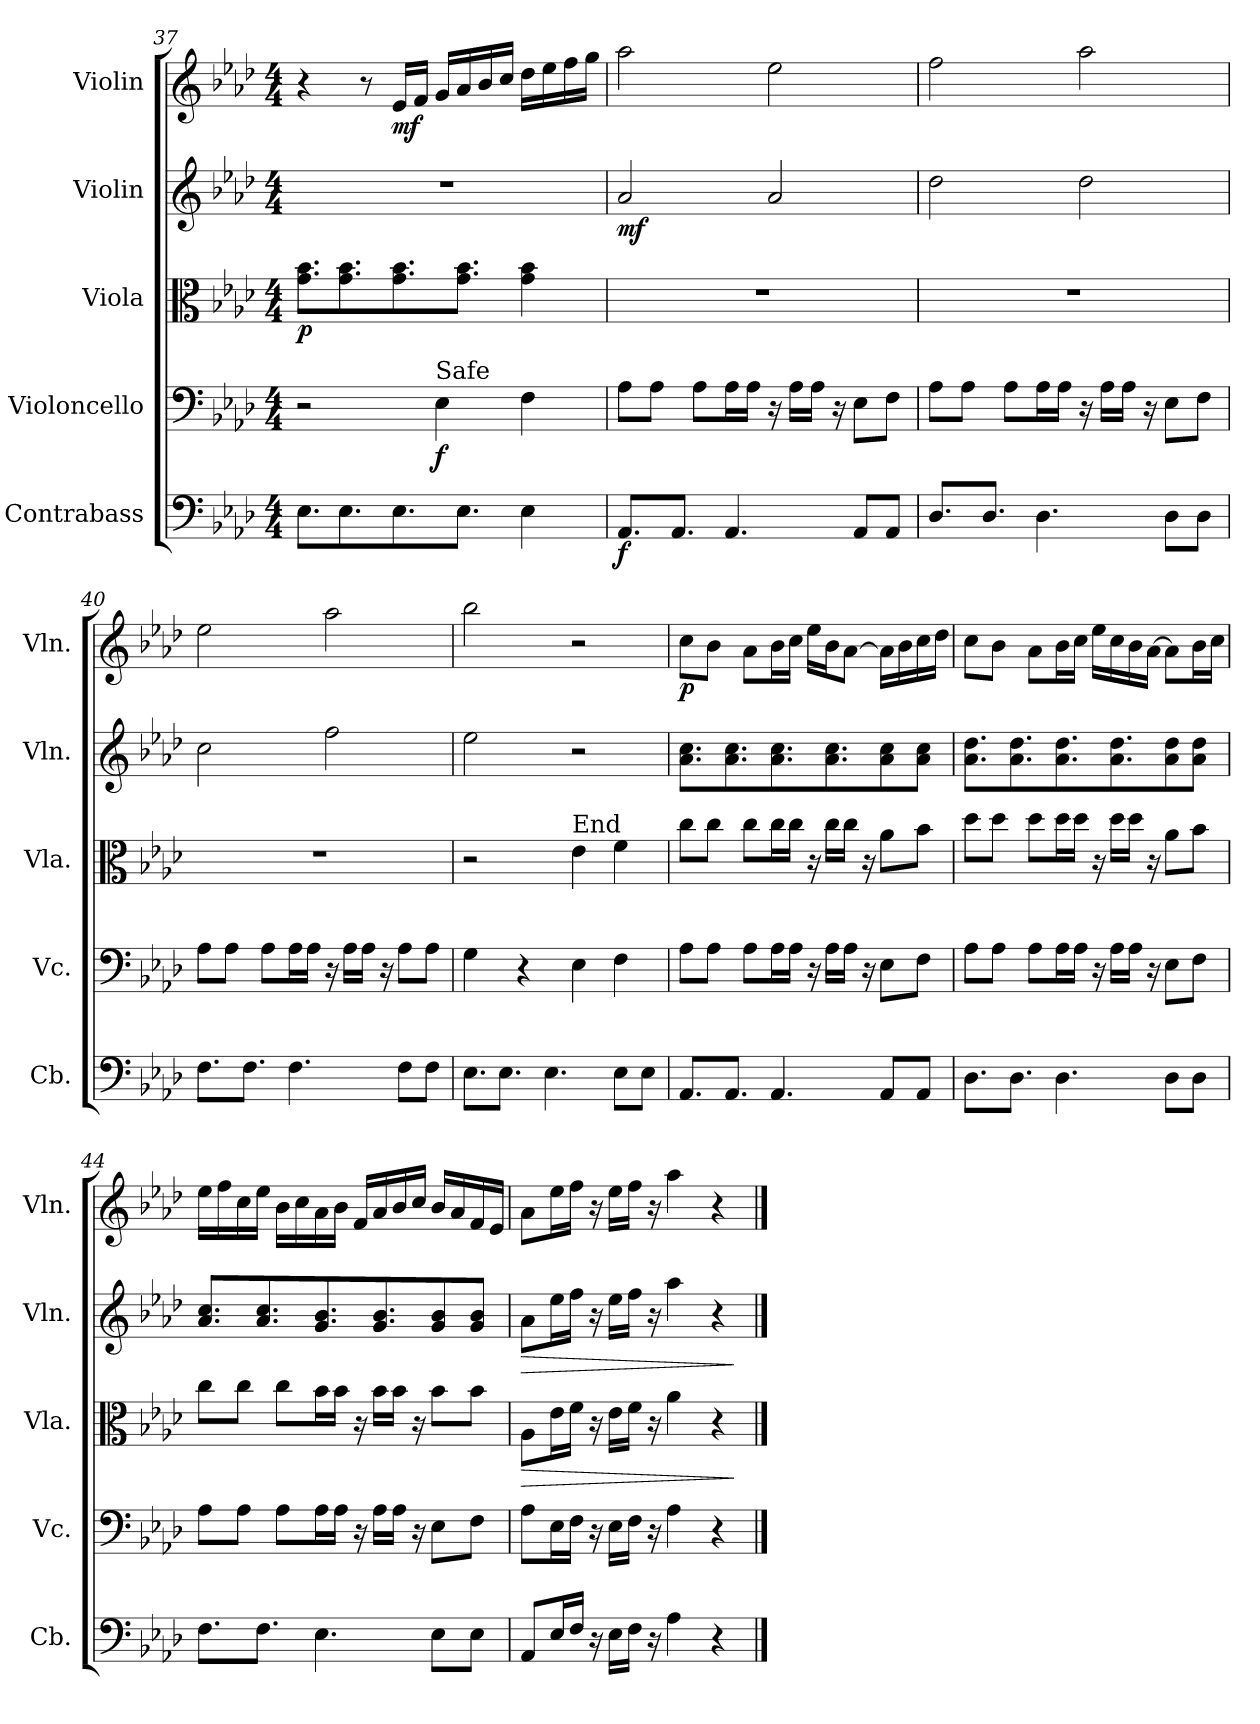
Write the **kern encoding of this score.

**kern	**dynam	**kern	**dynam	**kern	**dynam	**kern	**dynam	**kern	**dynam
*part5	*part5	*part4	*part4	*part3	*part3	*part2	*part2	*part1	*part1
*staff5	*staff5	*staff4	*staff4	*staff3	*staff3	*staff2	*staff2	*staff1	*staff1
*I"Contrabass	*	*I"Violoncello	*	*I"Viola	*	*I"Violin	*	*I"Violin	*
*I'Cb.	*	*I'Vc.	*	*I'Vla.	*	*I'Vln.	*	*I'Vln.	*
!!LO:PB:g=z
*clefF4	*	*clefF4	*	*clefC3	*	*clefG2	*	*clefG2	*
*ITrd7c12	*	*	*	*	*	*	*	*	*
*k[b-e-a-d-]	*	*k[b-e-a-d-]	*	*k[b-e-a-d-]	*	*k[b-e-a-d-]	*	*k[b-e-a-d-]	*
*M4/4	*	*M4/4	*	*M4/4	*	*M4/4	*	*M4/4	*
=37	=37	=37	=37	=37	=37	=37	=37	=37	=37
!	!	!	!	!	!LO:DY:b	!	!	!	!
8.EE-\L	.	2r	.	8.g\ 8.b-\L	p	1r	.	4r	.
8.EE-\	.	.	.	8.g\ 8.b-\	.	.	.	.	.
.	.	.	.	.	.	.	.	8r	.
!	!	!	!	!	!	!	!	!	!LO:DY:b
8.EE-\	.	.	.	8.g\ 8.b-\	.	.	.	16e-/LL	mf
.	.	.	.	.	.	.	.	16f/JJ	.
*	*	*	*	*	*	*	*	*MM120	*
!	!	!LO:TX:a:t=Safe	!	!	!	!	!	!	!
!	!	!	!LO:DY:b	!	!	!	!	!	!
.	.	4E-\	f	.	.	.	.	16g/LL	.
8.EE-\J	.	.	.	8.g\ 8.b-\J	.	.	.	16a-/	.
.	.	.	.	.	.	.	.	16b-/	.
.	.	.	.	.	.	.	.	16cc/JJ	.
4EE-\	.	4F\	.	4g\ 4b-\	.	.	.	16dd-\LL	.
.	.	.	.	.	.	.	.	16ee-\	.
.	.	.	.	.	.	.	.	16ff\	.
.	.	.	.	.	.	.	.	16gg\JJ	.
=38	=38	=38	=38	=38	=38	=38	=38	=38	=38
!	!LO:DY:b	!	!	!	!	!	!LO:DY:b	!	!
8.AAA-/L	f	8A-\L	.	1r	.	2a-/	mf	2aa-\	.
.	.	8A-\J	.	.	.	.	.	.	.
8.AAA-/J	.	.	.	.	.	.	.	.	.
.	.	8A-\L	.	.	.	.	.	.	.
4.AAA-/	.	16A-\L	.	.	.	.	.	.	.
.	.	16A-\JJ	.	.	.	.	.	.	.
.	.	16r	.	.	.	2a-/	.	2ee-\	.
.	.	16A-\LL	.	.	.	.	.	.	.
.	.	16A-\JJ	.	.	.	.	.	.	.
.	.	16r	.	.	.	.	.	.	.
8AAA-/L	.	8E-\L	.	.	.	.	.	.	.
8AAA-/J	.	8F\J	.	.	.	.	.	.	.
=39	=39	=39	=39	=39	=39	=39	=39	=39	=39
8.DD-/L	.	8A-\L	.	1r	.	2dd-\	.	2ff\	.
.	.	8A-\J	.	.	.	.	.	.	.
8.DD-/J	.	.	.	.	.	.	.	.	.
.	.	8A-\L	.	.	.	.	.	.	.
4.DD-\	.	16A-\L	.	.	.	.	.	.	.
.	.	16A-\JJ	.	.	.	.	.	.	.
.	.	16r	.	.	.	2dd-\	.	2aa-\	.
.	.	16A-\LL	.	.	.	.	.	.	.
.	.	16A-\JJ	.	.	.	.	.	.	.
.	.	16r	.	.	.	.	.	.	.
8DD-\L	.	8E-\L	.	.	.	.	.	.	.
8DD-\J	.	8F\J	.	.	.	.	.	.	.
!!LO:LB:g=z
=40	=40	=40	=40	=40	=40	=40	=40	=40	=40
8.FF\L	.	8A-\L	.	1r	.	2cc\	.	2ee-\	.
.	.	8A-\J	.	.	.	.	.	.	.
8.FF\J	.	.	.	.	.	.	.	.	.
.	.	8A-\L	.	.	.	.	.	.	.
4.FF\	.	16A-\L	.	.	.	.	.	.	.
.	.	16A-\JJ	.	.	.	.	.	.	.
.	.	16r	.	.	.	2ff\	.	2aa-\	.
.	.	16A-\LL	.	.	.	.	.	.	.
.	.	16A-\JJ	.	.	.	.	.	.	.
.	.	16r	.	.	.	.	.	.	.
8FF\L	.	8A-\L	.	.	.	.	.	.	.
8FF\J	.	8A-\J	.	.	.	.	.	.	.
=41	=41	=41	=41	=41	=41	=41	=41	=41	=41
8.EE-\L	.	4G\	.	2r	.	2ee-\	.	2bb-\	.
8.EE-\J	.	.	.	.	.	.	.	.	.
.	.	4r	.	.	.	.	.	.	.
4.EE-\	.	.	.	.	.	.	.	.	.
!	!	!	!	!LO:TX:a:t=End	!	!	!	!	!
.	.	4E-\	.	4e-\	.	2r	.	2r	.
8EE-\L	.	4F\	.	4f\	.	.	.	.	.
8EE-\J	.	.	.	.	.	.	.	.	.
=42	=42	=42	=42	=42	=42	=42	=42	=42	=42
!	!	!	!	!	!LO:DY:b	!	!	!	!
!	!	!	!	!	!LO:DY:n=1:b	!	!LO:DY:b	!	!
!	!	!	!	!	!	!	!LO:DY:n=1:b	!	!LO:DY:b
8.AAA-/L	.	8A-\L	.	8cc\L	mf mf	8.a-\ 8.cc\L	mf mf	8cc\L	p
.	.	8A-\J	.	8cc\J	.	.	.	8b-\J	.
8.AAA-/J	.	.	.	.	.	8.a-\ 8.cc\	.	.	.
.	.	8A-\L	.	8cc\L	.	.	.	8a-\L	.
4.AAA-/	.	16A-\L	.	16cc\L	.	8.a-\ 8.cc\	.	16b-\L	.
.	.	16A-\JJ	.	16cc\JJ	.	.	.	16cc\JJ	.
.	.	16r	.	16r	.	.	.	16ee-\LL	.
.	.	16A-\LL	.	16cc\LL	.	8.a-\ 8.cc\	.	16b-\J	.
.	.	16A-\JJ	.	16cc\JJ	.	.	.	[8a-\J	.
.	.	16r	.	16r	.	.	.	.	.
8AAA-/L	.	8E-\L	.	8a-\L	.	8a-\ 8cc\	.	16a-\LL]	.
.	.	.	.	.	.	.	.	16b-\	.
8AAA-/J	.	8F\J	.	8b-\J	.	8a-\ 8cc\J	.	16cc\	.
.	.	.	.	.	.	.	.	16dd-\JJ	.
!!LO:PB:g=z
=43	=43	=43	=43	=43	=43	=43	=43	=43	=43
8.DD-\L	.	8A-\L	.	8dd-\L	.	8.a-\ 8.dd-\L	.	8cc\L	.
.	.	8A-\J	.	8dd-\J	.	.	.	8b-\J	.
8.DD-\J	.	.	.	.	.	8.a-\ 8.dd-\	.	.	.
.	.	8A-\L	.	8dd-\L	.	.	.	8a-\L	.
4.DD-\	.	16A-\L	.	16dd-\L	.	8.a-\ 8.dd-\	.	16b-\L	.
.	.	16A-\JJ	.	16dd-\JJ	.	.	.	16cc\JJ	.
.	.	16r	.	16r	.	.	.	16ee-\LL	.
.	.	16A-\LL	.	16dd-\LL	.	8.a-\ 8.dd-\	.	16cc\	.
.	.	16A-\JJ	.	16dd-\JJ	.	.	.	16b-\	.
.	.	16r	.	16r	.	.	.	[16a-\JJ	.
8DD-\L	.	8E-\L	.	8a-\L	.	8a-\ 8dd-\	.	8a-\L]	.
8DD-\J	.	8F\J	.	8b-\J	.	8a-\ 8dd-\J	.	16b-\L	.
.	.	.	.	.	.	.	.	16cc\JJ	.
=44	=44	=44	=44	=44	=44	=44	=44	=44	=44
8.FF\L	.	8A-\L	.	8cc\L	.	8.a-/ 8.cc/L	.	16ee-\LL	.
.	.	.	.	.	.	.	.	16ff\	.
.	.	8A-\J	.	8cc\J	.	.	.	16cc\	.
8.FF\J	.	.	.	.	.	8.a-/ 8.cc/	.	16ee-\JJ	.
.	.	8A-\L	.	8cc\L	.	.	.	16b-\LL	.
.	.	.	.	.	.	.	.	16cc\	.
4.EE-\	.	16A-\L	.	16b-\L	.	8.g/ 8.b-/	.	16a-\	.
.	.	16A-\JJ	.	16b-\JJ	.	.	.	16b-\JJ	.
.	.	16r	.	16r	.	.	.	16f/LL	.
.	.	16A-\LL	.	16b-\LL	.	8.g/ 8.b-/	.	16a-/	.
.	.	16A-\JJ	.	16b-\JJ	.	.	.	16b-/	.
.	.	16r	.	16r	.	.	.	16cc/JJ	.
8EE-\L	.	8E-\L	.	8b-\L	.	8g/ 8b-/	.	16b-/LL	.
.	.	.	.	.	.	.	.	16a-/	.
8EE-\J	.	8F\J	.	8b-\J	.	8g/ 8b-/J	.	16f/	.
.	.	.	.	.	.	.	.	16e-/JJ	.
=45	=45	=45	=45	=45	=45	=45	=45	=45	=45
!	!	!	!	!	!LO:HP:b	!	!LO:HP:b	!	!
8AAA-/L	.	8A-\L	.	8A-\L	>	8a-\L	>	8a-\L	.
16EE-/L	.	16E-\L	.	16e-\L	.	16ee-\L	.	16ee-\L	.
16FF/JJ	.	16F\JJ	.	16f\JJ	.	16ff\JJ	.	16ff\JJ	.
16r	.	16r	.	16r	.	16r	.	16r	.
16EE-\LL	.	16E-\LL	.	16e-\LL	.	16ee-\LL	.	16ee-\LL	.
16FF\JJ	.	16F\JJ	.	16f\JJ	.	16ff\JJ	.	16ff\JJ	.
16r	.	16r	.	16r	.	16r	.	16r	.
4AA-\	.	4A-\	.	4a-\	.	4aa-\	.	4aa-\	.
4r	.	4r	.	4r	.	4r	.	4r	.
.	.	.	.	.	]	.	]	.	.
==	==	==	==	==	==	==	==	==	==
*-	*-	*-	*-	*-	*-	*-	*-	*-	*-
